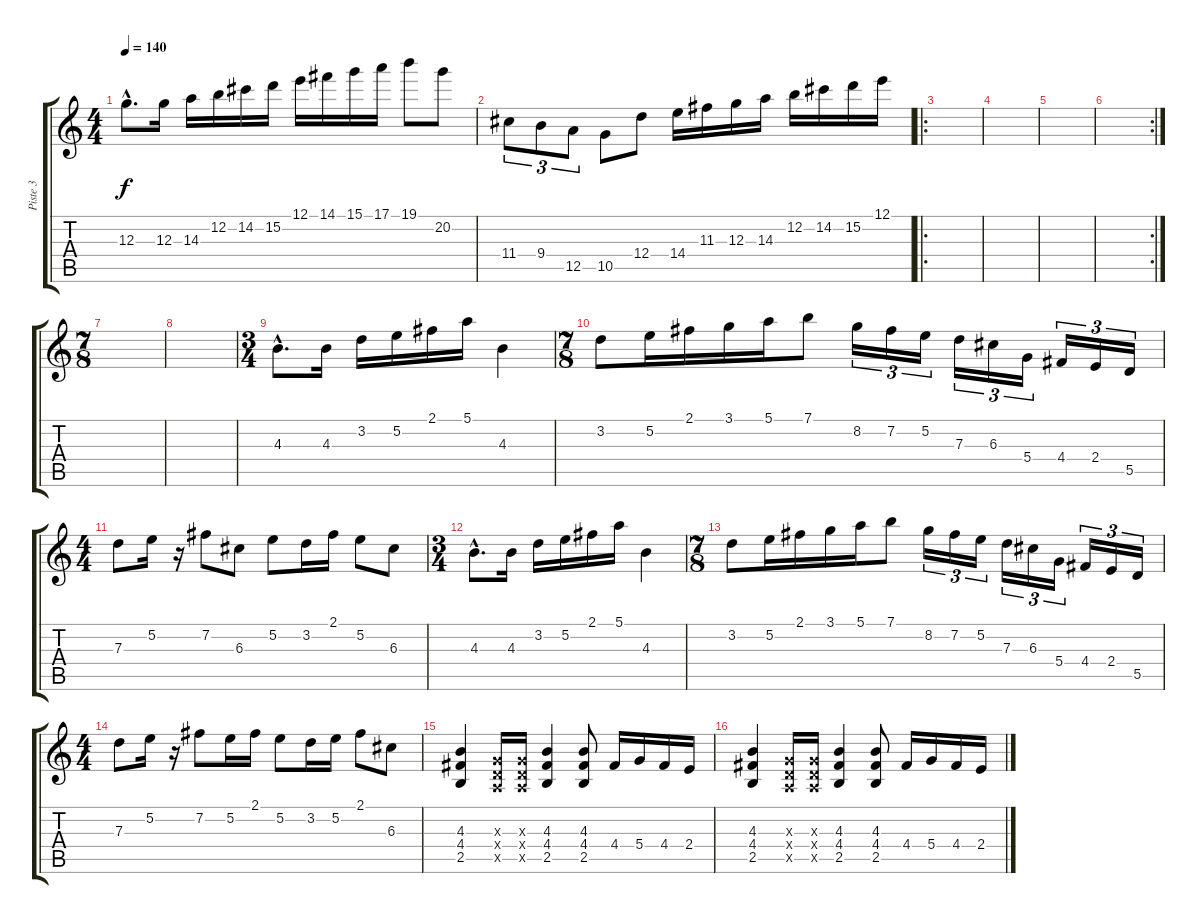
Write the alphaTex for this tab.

\track ("Piste 3" "Piste 3") {instrument distortionguitar}
\staff {score tabs}
\tuning (E4 B3 G3 D3 A2 E2) {hide}
\ts (4 4)
\tempo 140
\clef g2
\ks c
12.3{hac}.8{d dy f} 12.3.16 14.3.16 12.2.16 14.2.16 15.2.16 12.1.16 14.1.16 15.1.16 17.1.16 19.1.8 20.2.8 |
11.4.8{tu (3 2)} 9.4.8{tu (3 2)} 12.5.8{tu (3 2)} 10.5.8 12.4.8 14.4.16 11.3.16 12.3.16 14.3.16 12.2.16 14.2.16 15.2.16 12.1.16 |
\ro
|
|
|
\rc 2
|
\ts (7 8)
|
|
\ts (3 4)
4.3{hac}.8{d} 4.3.16 3.2.16 5.2.16 2.1.16 5.1.16 4.3.4 |
\ts (7 8)
3.2.8 5.2.16 2.1.16 3.1.16 5.1.16 7.1.8 8.2.16{tu (3 2)} 7.2.16{tu (3 2)} 5.2.16{tu (3 2)} 7.3.16{tu (3 2)} 6.3.16{tu (3 2)} 5.4.16{tu (3 2)} 4.4.16{tu (3 2)} 2.4.16{tu (3 2)} 5.5.16{tu (3 2)} |
\ts (4 4)
7.3.8 5.2.16 r.16 7.2.8 6.3.8 5.2.8 3.2.16 2.1.16 5.2.8 6.3.8 |
\ts (3 4)
4.3{hac}.8{d} 4.3.16 3.2.16 5.2.16 2.1.16 5.1.16 4.3.4 |
\ts (7 8)
3.2.8 5.2.16 2.1.16 3.1.16 5.1.16 7.1.8 8.2.16{tu (3 2)} 7.2.16{tu (3 2)} 5.2.16{tu (3 2)} 7.3.16{tu (3 2)} 6.3.16{tu (3 2)} 5.4.16{tu (3 2)} 4.4.16{tu (3 2)} 2.4.16{tu (3 2)} 5.5.16{tu (3 2)} |
\ts (4 4)
7.3.8 5.2.16 r.16 7.2.8 5.2.16 2.1.16 5.2.8 3.2.16 5.2.16 2.1.8 6.3.8 |
(4.3 4.4 2.5).4 (0.3{x} 0.4{x} 0.5{x}).16 (0.3{x} 0.4{x} 0.5{x}).16 (4.3 4.4 2.5).4 (4.3 4.4 2.5).8 4.4.16 5.4.16 4.4.16 2.4.16 |
(4.3 4.4 2.5).4 (0.3{x} 0.4{x} 0.5{x}).16 (0.3{x} 0.4{x} 0.5{x}).16 (4.3 4.4 2.5).4 (4.3 4.4 2.5).8 4.4.16 5.4.16 4.4.16 2.4.16
